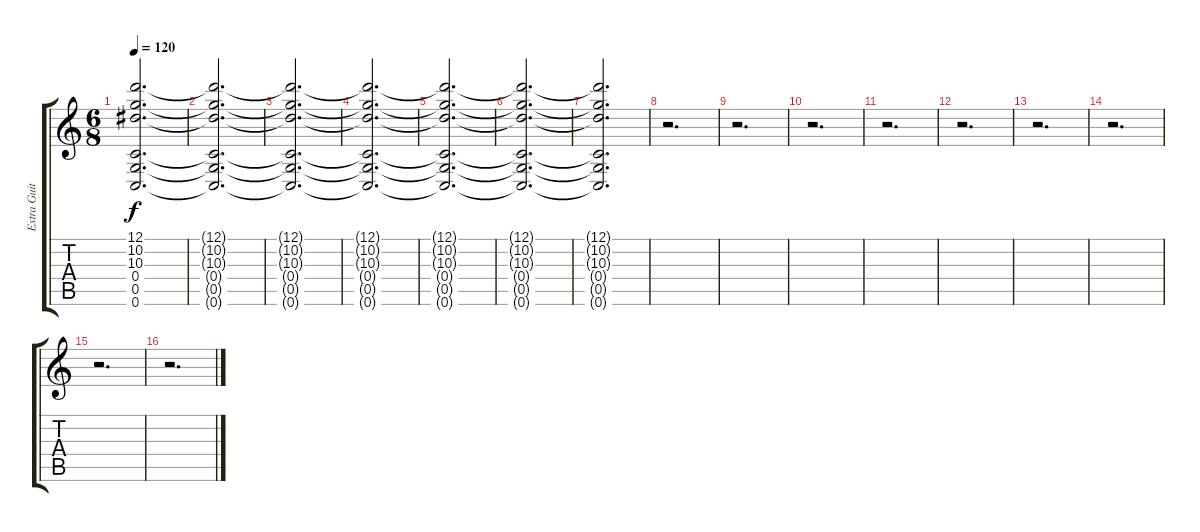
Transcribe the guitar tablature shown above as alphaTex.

\track ("Extra Guitar (Played Live by Alex)" "Extra Guit") {instrument distortionguitar}
\staff {score tabs}
\tuning (D4 A3 F3 C3 G2 C2) {hide}
\ts (6 8)
\tempo 120
\clef g2
\ks c
(12.1{t} 10.2{t} 10.3{t} 0.4{t} 0.5{t} 0.6{t}).2{d dy f} |
(12.1{t} 10.2{t} 10.3{t} 0.4{t} 0.5{t} 0.6{t}).2{d} |
(12.1{t} 10.2{t} 10.3{t} 0.4{t} 0.5{t} 0.6{t}).2{d} |
(12.1{t} 10.2{t} 10.3{t} 0.4{t} 0.5{t} 0.6{t}).2{d volume 0} |
(12.1{t} 10.2{t} 10.3{t} 0.4{t} 0.5{t} 0.6{t}).2{d} |
(12.1{t} 10.2{t} 10.3{t} 0.4{t} 0.5{t} 0.6{t}).2{d} |
(12.1{t} 10.2{t} 10.3{t} 0.4{t} 0.5{t} 0.6{t}).2{d} |
r.2{d} |
r.2{d} |
r.2{d} |
r.2{d} |
r.2{d} |
r.2{d} |
r.2{d} |
r.2{d} |
r.2{d}
